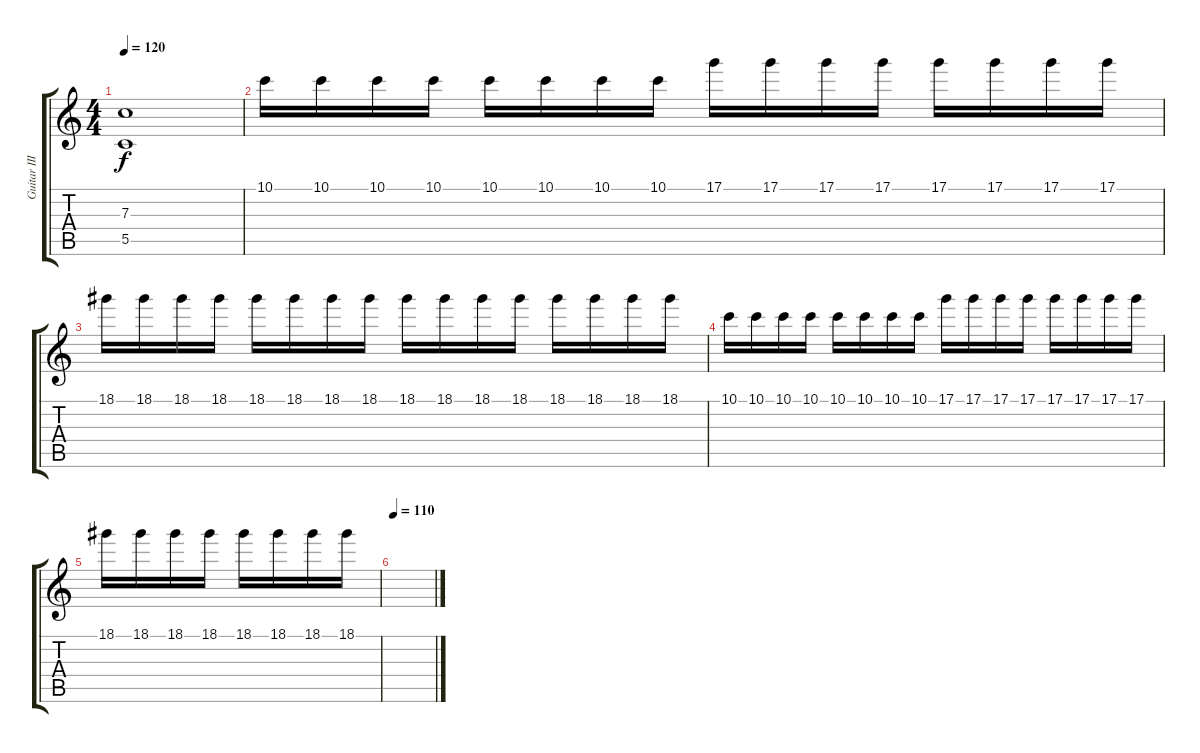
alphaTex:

\track ("Guitar III" "Guitar III") {instrument distortionguitar bank 255}
\staff {score tabs}
\tuning (D4 A3 F3 C3 G2 C2) {hide}
\ts (4 4)
\tempo 120
\clef g2
\ks c
(7.3{t} 5.5{t}).1{dy f} |
10.1.16 10.1.16 10.1.16 10.1.16 10.1.16 10.1.16 10.1.16 10.1.16 17.1.16 17.1.16 17.1.16 17.1.16 17.1.16 17.1.16 17.1.16 17.1.16 |
18.1.16 18.1.16 18.1.16 18.1.16 18.1.16 18.1.16 18.1.16 18.1.16 18.1.16 18.1.16 18.1.16 18.1.16 18.1.16 18.1.16 18.1.16 18.1.16 |
10.1.16 10.1.16 10.1.16 10.1.16 10.1.16 10.1.16 10.1.16 10.1.16 17.1.16 17.1.16 17.1.16 17.1.16 17.1.16 17.1.16 17.1.16 17.1.16 |
18.1.16 18.1.16 18.1.16 18.1.16 18.1.16 18.1.16 18.1.16 18.1.16 |
\tempo 110
